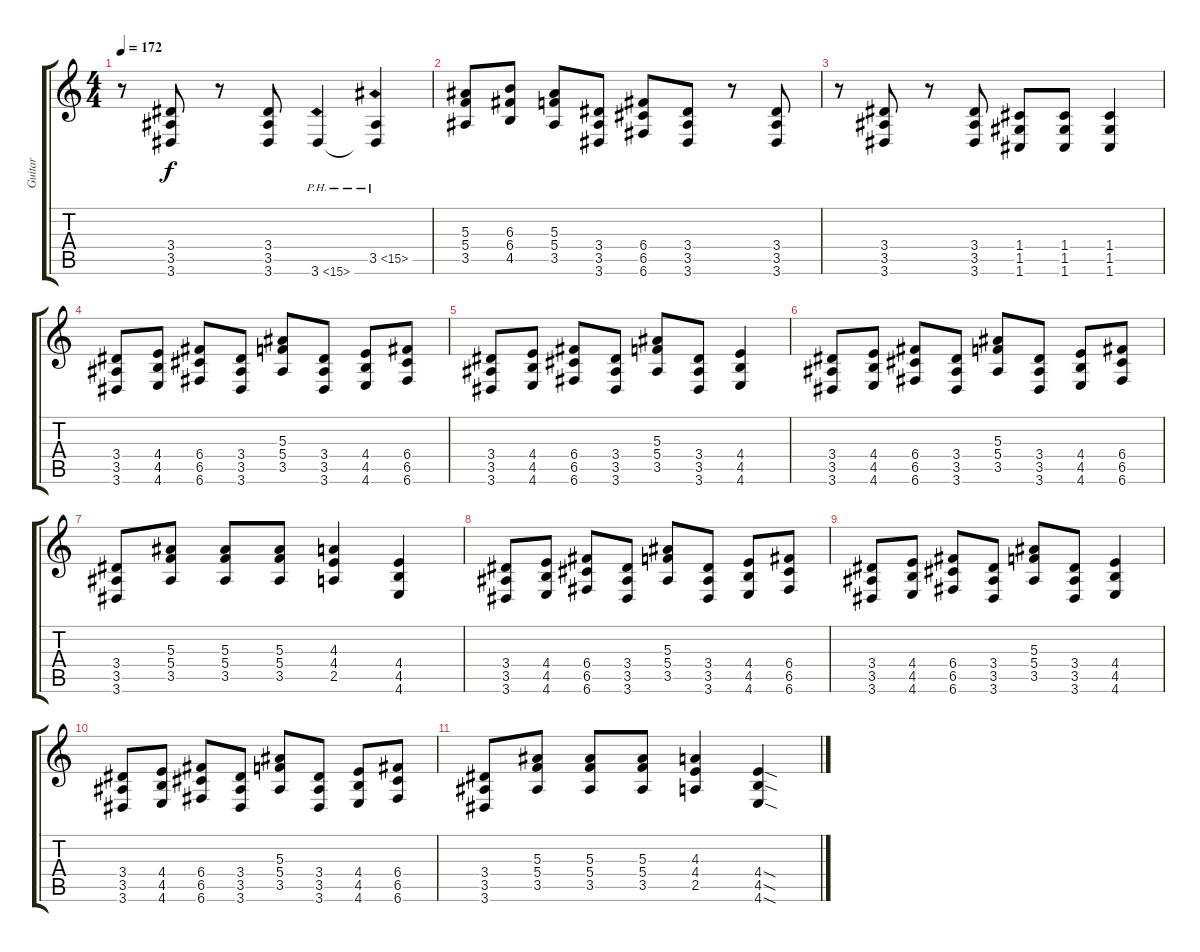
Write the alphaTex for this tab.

\track ("Guitar" "Guitar") {instrument overdrivenguitar}
\staff {score tabs}
\tuning (D4 A3 F3 C3 G2 C2) {hide}
\ts (4 4)
\tempo 172
\clef g2
\ks c
r.8{dy f} (3.4 3.5 3.6).8 r.8 (3.4 3.5 3.6).8 3.6{ph 12}.4 (3.5{ph 12} 3.6{t}).4 |
(5.3 5.4 3.5).8 (6.3 6.4 4.5).8 (5.3 5.4 3.5).8 (3.4 3.5 3.6).8 (6.4 6.5 6.6).8 (3.4 3.5 3.6).8 r.8 (3.4 3.5 3.6).8 |
r.8 (3.4 3.5 3.6).8 r.8 (3.4 3.5 3.6).8 (1.4 1.5 1.6).8 (1.4 1.5 1.6).8 (1.4 1.5 1.6).4 |
(3.4 3.5 3.6).8 (4.4 4.5 4.6).8 (6.4 6.5 6.6).8 (3.4 3.5 3.6).8 (5.3 5.4 3.5).8 (3.4 3.5 3.6).8 (4.4 4.5 4.6).8 (6.4 6.5 6.6).8 |
(3.4 3.5 3.6).8 (4.4 4.5 4.6).8 (6.4 6.5 6.6).8 (3.4 3.5 3.6).8 (5.3 5.4 3.5).8 (3.4 3.5 3.6).8 (4.4 4.5 4.6).4 |
(3.4 3.5 3.6).8 (4.4 4.5 4.6).8 (6.4 6.5 6.6).8 (3.4 3.5 3.6).8 (5.3 5.4 3.5).8 (3.4 3.5 3.6).8 (4.4 4.5 4.6).8 (6.4 6.5 6.6).8 |
(3.4 3.5 3.6).8 (5.3 5.4 3.5).8 (5.3 5.4 3.5).8 (5.3 5.4 3.5).8 (4.3 4.4 2.5).4 (4.4 4.5 4.6).4 |
(3.4 3.5 3.6).8 (4.4 4.5 4.6).8 (6.4 6.5 6.6).8 (3.4 3.5 3.6).8 (5.3 5.4 3.5).8 (3.4 3.5 3.6).8 (4.4 4.5 4.6).8 (6.4 6.5 6.6).8 |
(3.4 3.5 3.6).8 (4.4 4.5 4.6).8 (6.4 6.5 6.6).8 (3.4 3.5 3.6).8 (5.3 5.4 3.5).8 (3.4 3.5 3.6).8 (4.4 4.5 4.6).4 |
(3.4 3.5 3.6).8 (4.4 4.5 4.6).8 (6.4 6.5 6.6).8 (3.4 3.5 3.6).8 (5.3 5.4 3.5).8 (3.4 3.5 3.6).8 (4.4 4.5 4.6).8 (6.4 6.5 6.6).8 |
(3.4 3.5 3.6).8 (5.3 5.4 3.5).8 (5.3 5.4 3.5).8 (5.3 5.4 3.5).8 (4.3 4.4 2.5).4 (4.4{sod} 4.5{sod} 4.6{sod}).4
